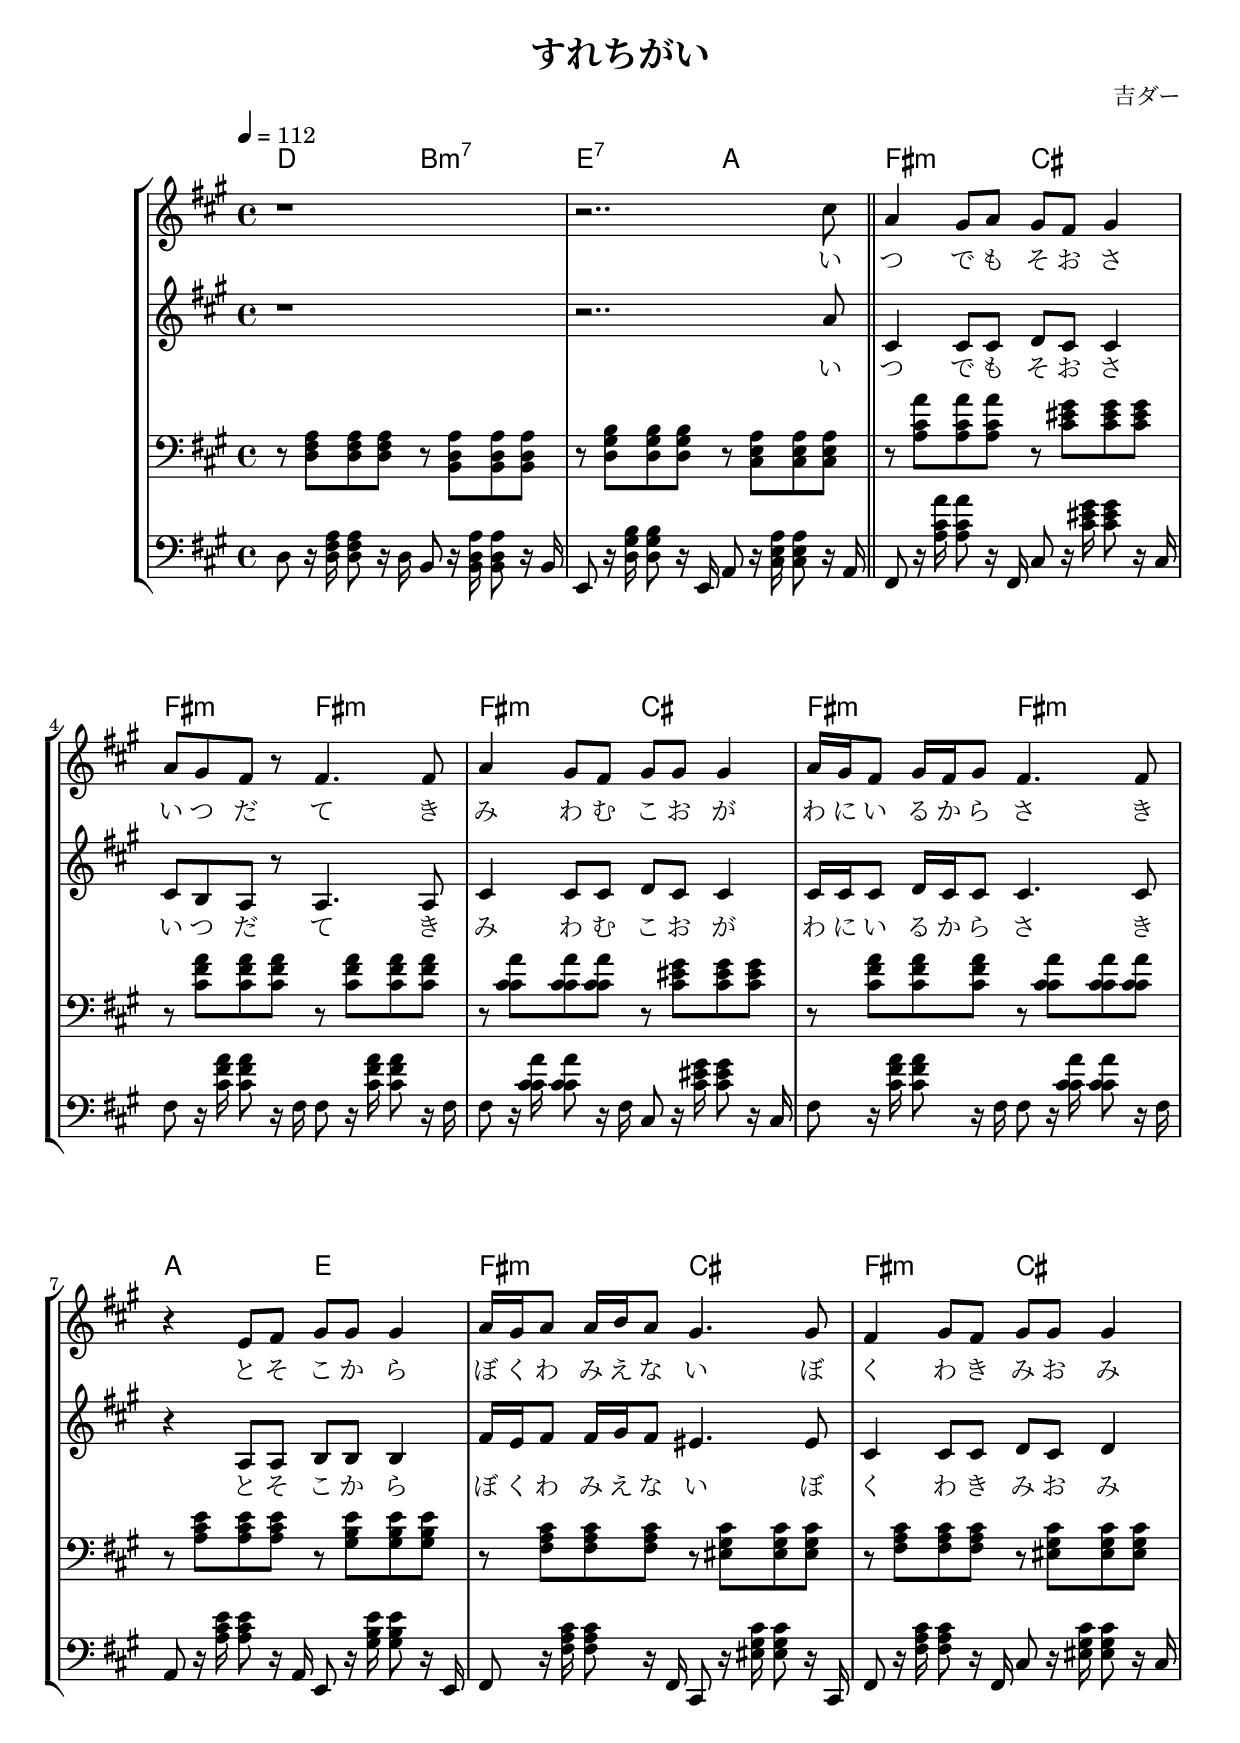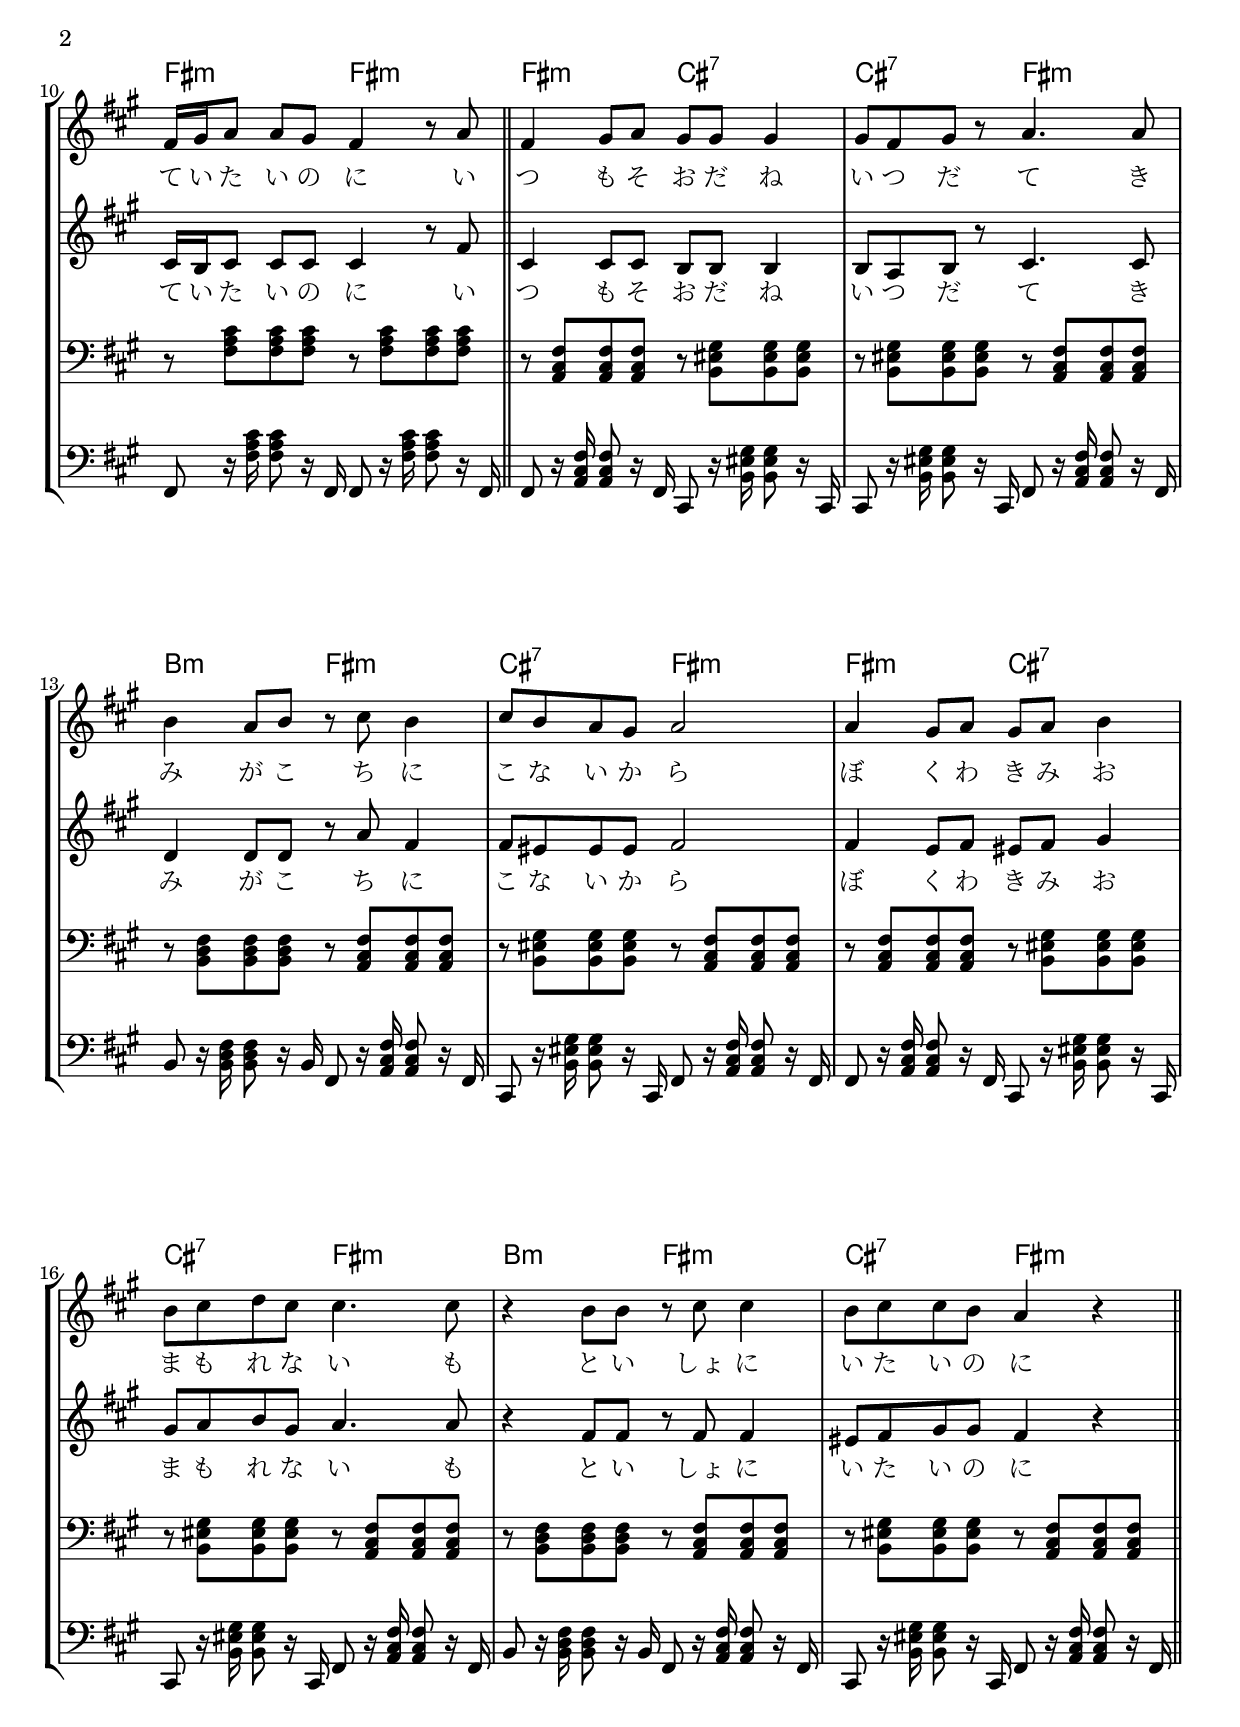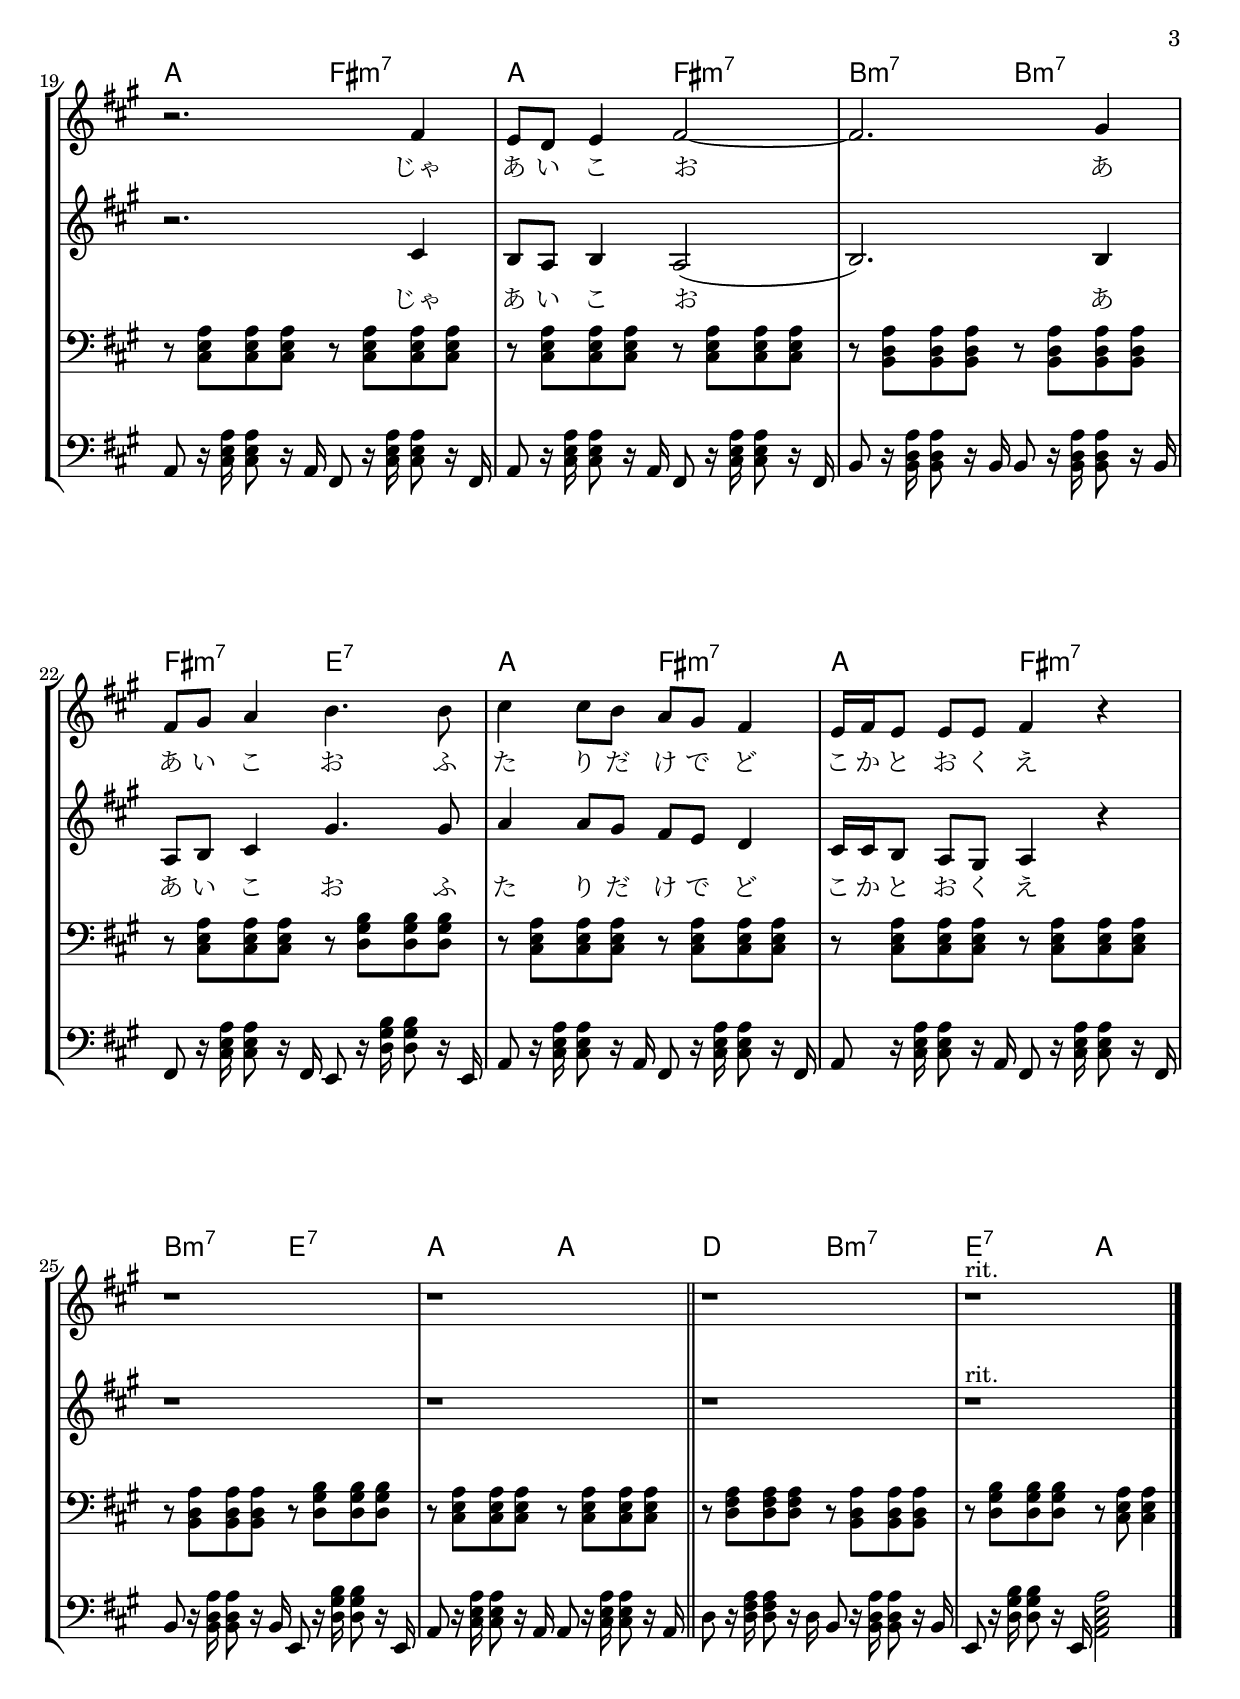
\version "2.12.1"

\header {
	title = \markup {すれちがい}
	composer = \markup \center-column {吉ダー}
}

harmony = \chordmode {
	d2 b:min7 e:7 a 

	fis:m cis fis:m fis:m fis:m cis fis:m fis:m a e fis:m cis fis:m cis fis:m fis:m 

	fis:m cis:7 cis:7 fis:m b:m fis:m cis:7 fis:m fis:m cis:7 cis:7 fis:m b:m fis:m cis:7 fis:m 

	a fis:min7 a fis:min7 b:min7 b:min7 fis:min7 e:7 a fis:min7 a fis:min7 b:min7 e:7 a a 

	d b:min7 e:7 a 
}

melody = {
	\key a \major
	\tempo 4 = 112
	r1 | r2.. 
	\set Staff.midiInstrument = #"fss0.35"
	cis''8 
	a'4  gis'8  a'8  gis'8  fis'8  gis'4 
	a'8  gis'8  fis'8  r8  fis'4.  fis'8 
	a'4  gis'8  fis'8  gis'8  gis'8  gis'4 
	a'16  gis'16  fis'8  gis'16  fis'16  gis'8  fis'4.  fis'8 
	r4  e'8  fis'8  gis'8  gis'8  gis'4 
	a'16  gis'16  a'8  a'16  b'16  a'8  gis'4.  gis'8 
	fis'4  gis'8  fis'8  gis'8  gis'8  gis'4 
	fis'16  gis'16  a'8  a'8  gis'8  fis'4  	r8 	\set Staff.midiInstrument = #"mmi0.42"
	a'8 
	fis'4  gis'8  a'8  gis'8  gis'8  gis'4 
	gis'8  fis'8  gis'8  r8  a'4.  a'8 
	b'4  a'8  b'8  r8  cis''8  b'4 
	cis''8  b'8  a'8  gis'8  a'2 
	a'4  gis'8  a'8  gis'8  a'8  b'4 
	b'8  cis''8  d''8  cis''8  cis''4.  cis''8 
	r4  b'8  b'8  r8  cis''8  cis''4 
	b'8  cis''8  cis''8  b'8  a'4  	r4 	\set Staff.midiInstrument = #"mmi0.38"
	r2. fis'4 
	e'8  d'8  e'4  fis'2~ 
	fis'2.  gis'4 
	fis'8  gis'8  a'4  b'4.  b'8 
	cis''4  cis''8  b'8  a'8  gis'8  fis'4 
	e'16  fis'16  e'8  e'8  e'8  fis'4  	r4 r1 r1 	r1 | r1^"rit." \bar "|."
}

words = \lyricmode {
	
	い  つ  で  も  そ  お  さ  い  つ  だ  て  き  み  わ  む  こ  お  が  わ  に  い  る  か  ら  さ  き  と  そ  こ  か  ら  ぼ  く  わ  み  え  な  い  ぼ  く  わ  き  み  お  み  て  い  た  い  の  に  
	い  つ  も  そ  お  だ  ね  い  つ  だ  て  き  み  が  こ  ち  に  こ  な  い  か  ら  ぼ  く  わ  き  み  お  ま  も  れ  な  い  も  と  い  しょ  に  い  た  い  の  に  
	じゃ  あ  い  こ  お  あ  あ  い  こ  お  ふ  た  り  だ  け  で  ど  こ  か  と  お  く  え  
	
}

secondmelody = {
	\key a \major
	\tempo 4 = 112
	r1 | r2.. 
	\set Staff.midiInstrument = #"fss0.35"
	a'8 
	cis'4  cis'8  cis'8  d'8  cis'8  cis'4 
	cis'8  b8  a8  r8  a4.  a8 
	cis'4  cis'8  cis'8  d'8  cis'8  cis'4 
	cis'16  cis'16  cis'8  d'16  cis'16  cis'8  cis'4.  cis'8 
	r4  a8  a8  b8  b8  b4 
	fis'16  e'16  fis'8  fis'16  gis'16  fis'8  eis'4.  eis'8 
	cis'4  cis'8  cis'8  d'8  cis'8  d'4 
	cis'16  b16  cis'8  cis'8  cis'8  cis'4  	r8 	\set Staff.midiInstrument = #"mmi0.42"
	fis'8 
	cis'4  cis'8  cis'8  b8  b8  b4 
	b8  a8  b8  r8  cis'4.  cis'8 
	d'4  d'8  d'8  r8  a'8  fis'4 
	fis'8  eis'8  eis'8  eis'8  fis'2 
	fis'4  e'8  fis'8  eis'8  fis'8  gis'4 
	gis'8  a'8  b'8  gis'8  a'4.  a'8 
	r4  fis'8  fis'8  r8  fis'8  fis'4 
	eis'8  fis'8  gis'8  gis'8  fis'4  	r4 	\set Staff.midiInstrument = #"mmi0.38"
	r2. cis'4 
	b8  a8  b4  a2 
	(b2.)  b4 
	a8  b8  cis'4  gis'4.  gis'8 
	a'4  a'8  gis'8  fis'8  e'8  d'4 
	cis'16  cis'16  b8  a8  gis8  a4  	r4 r1 r1 	r1 | r1^"rit." \bar "|."
}

secondwords = \lyricmode {
	
	い  つ  で  も  そ  お  さ  い  つ  だ  て  き  み  わ  む  こ  お  が  わ  に  い  る  か  ら  さ  き  と  そ  こ  か  ら  ぼ  く  わ  み  え  な  い  ぼ  く  わ  き  み  お  み  て  い  た  い  の  に  
	い  つ  も  そ  お  だ  ね  い  つ  だ  て  き  み  が  こ  ち  に  こ  な  い  か  ら  ぼ  く  わ  き  み  お  ま  も  れ  な  い  も  と  い  しょ  に  い  た  い  の  に  
	じゃ  あ  い  こ  お  あ  あ  い  こ  お  ふ  た  り  だ  け  で  ど  こ  か  と  お  く  え  
	
}

tempochange = {
	\tempo 4 = 112
	r1 | r1 \bar "||"
	\tempo 4 = 112
	r1 | r1 | r1 | r1 | r1 | r1 | r1 | r1 \bar "||"
	\tempo 4 = 112
	r1 | r1 | r1 | r1 | r1 | r1 | r1 | r1 \bar "||"
	\tempo 4 = 112
	r1 | r1 | r1 | r1 | r1 | r1 | r1 | r1 \bar "||"
	\tempo 4 = 112
	r1 | \tempo 4 = 84 r2 \tempo 4 = 74 r2 \bar "|."
}

mainacc = {
	\clef bass
	\set Staff.midiInstrument = #"Electric Guitar (clean)"
	\key a \major
	\tempo 4 = 112
	r8 <d fis a>8 <d fis a>8 <d fis a>8
	r8 <b, d a>8 <b, d a>8 <b, d a>8
	r8 <d gis b>8 <d gis b>8 <d gis b>8
	r8 <cis e a>8 <cis e a>8 <cis e a>8
	\bar "||"

	\set Staff.midiInstrument = #"Electric Guitar (clean)"
	r8 <cis' a a'>8 <cis' a a'>8 <cis' a a'>8
	r8 <cis' eis' gis'>8 <cis' eis' gis'>8 <cis' eis' gis'>8
	r8 <cis' fis' a'>8 <cis' fis' a'>8 <cis' fis' a'>8
	r8 <cis' fis' a'>8 <cis' fis' a'>8 <cis' fis' a'>8
	r8 <cis' cis' a'>8 <cis' cis' a'>8 <cis' cis' a'>8
	r8 <cis' eis' gis'>8 <cis' eis' gis'>8 <cis' eis' gis'>8
	r8 <cis' fis' a'>8 <cis' fis' a'>8 <cis' fis' a'>8
	r8 <cis' cis' a'>8 <cis' cis' a'>8 <cis' cis' a'>8
	r8 <a cis' e'>8 <a cis' e'>8 <a cis' e'>8
	r8 <gis b e'>8 <gis b e'>8 <gis b e'>8
	r8 <fis a cis'>8 <fis a cis'>8 <fis a cis'>8
	r8 <eis gis cis'>8 <eis gis cis'>8 <eis gis cis'>8
	r8 <fis a cis'>8 <fis a cis'>8 <fis a cis'>8
	r8 <eis gis cis'>8 <eis gis cis'>8 <eis gis cis'>8
	r8 <fis a cis'>8 <fis a cis'>8 <fis a cis'>8
	r8 <fis a cis'>8 <fis a cis'>8 <fis a cis'>8
	\bar "||"

	\set Staff.midiInstrument = #"Electric Guitar (clean)"
	r8 <a, cis fis>8 <a, cis fis>8 <a, cis fis>8
	r8 <b, eis gis>8 <b, eis gis>8 <b, eis gis>8
	r8 <b, eis gis>8 <b, eis gis>8 <b, eis gis>8
	r8 <a, cis fis>8 <a, cis fis>8 <a, cis fis>8
	r8 <b, d fis>8 <b, d fis>8 <b, d fis>8
	r8 <a, cis fis>8 <a, cis fis>8 <a, cis fis>8
	r8 <b, eis gis>8 <b, eis gis>8 <b, eis gis>8
	r8 <a, cis fis>8 <a, cis fis>8 <a, cis fis>8
	r8 <a, cis fis>8 <a, cis fis>8 <a, cis fis>8
	r8 <b, eis gis>8 <b, eis gis>8 <b, eis gis>8
	r8 <b, eis gis>8 <b, eis gis>8 <b, eis gis>8
	r8 <a, cis fis>8 <a, cis fis>8 <a, cis fis>8
	r8 <b, d fis>8 <b, d fis>8 <b, d fis>8
	r8 <a, cis fis>8 <a, cis fis>8 <a, cis fis>8
	r8 <b, eis gis>8 <b, eis gis>8 <b, eis gis>8
	r8 <a, cis fis>8 <a, cis fis>8 <a, cis fis>8
	\bar "||"

	\set Staff.midiInstrument = #"Electric Guitar (clean)"
	r8 <cis e a>8 <cis e a>8 <cis e a>8
	r8 <cis e a>8 <cis e a>8 <cis e a>8
	r8 <cis e a>8 <cis e a>8 <cis e a>8
	r8 <cis e a>8 <cis e a>8 <cis e a>8
	r8 <b, d a>8 <b, d a>8 <b, d a>8
	r8 <b, d a>8 <b, d a>8 <b, d a>8
	r8 <cis e a>8 <cis e a>8 <cis e a>8
	r8 <d gis b>8 <d gis b>8 <d gis b>8
	r8 <cis e a>8 <cis e a>8 <cis e a>8
	r8 <cis e a>8 <cis e a>8 <cis e a>8
	r8 <cis e a>8 <cis e a>8 <cis e a>8
	r8 <cis e a>8 <cis e a>8 <cis e a>8
	r8 <b, d a>8 <b, d a>8 <b, d a>8
	r8 <d gis b>8 <d gis b>8 <d gis b>8
	r8 <cis e a>8 <cis e a>8 <cis e a>8
	r8 <cis e a>8 <cis e a>8 <cis e a>8
	\bar "||"

	\set Staff.midiInstrument = #"Electric Guitar (clean)"
	r8 <d fis a>8 <d fis a>8 <d fis a>8
	r8 <b, d a>8 <b, d a>8 <b, d a>8
	r8 <d gis b>8 <d gis b>8 <d gis b>8
	r8 <cis e a>8 <cis e a>4
	\bar "|."
}

subacc = {
	\clef bass
	\set Staff.midiInstrument = #"Synth Bass 2"
	\key a \major
	\tempo 4 = 112
	d8 r16 <d fis a>16 <d fis a>8 r16 d16
	b,8 r16 <b, d a>16 <b, d a>8 r16 b,16
	e,8 r16 <d gis b>16 <d gis b>8 r16 e,16
	a,8 r16 <cis e a>16 <cis e a>8 r16 a,16
	\bar "||"

	\set Staff.midiInstrument = #"Synth Bass 2"
	fis,8 r16 <cis' a a'>16 <cis' a a'>8 r16 fis,16
	cis8 r16 <cis' eis' gis'>16 <cis' eis' gis'>8 r16 cis16
	fis8 r16 <cis' fis' a'>16 <cis' fis' a'>8 r16 fis16
	fis8 r16 <cis' fis' a'>16 <cis' fis' a'>8 r16 fis16
	fis8 r16 <cis' cis' a'>16 <cis' cis' a'>8 r16 fis16
	cis8 r16 <cis' eis' gis'>16 <cis' eis' gis'>8 r16 cis16
	fis8 r16 <cis' fis' a'>16 <cis' fis' a'>8 r16 fis16
	fis8 r16 <cis' cis' a'>16 <cis' cis' a'>8 r16 fis16
	a,8 r16 <a cis' e'>16 <a cis' e'>8 r16 a,16
	e,8 r16 <gis b e'>16 <gis b e'>8 r16 e,16
	fis,8 r16 <fis a cis'>16 <fis a cis'>8 r16 fis,16
	cis,8 r16 <eis gis cis'>16 <eis gis cis'>8 r16 cis,16
	fis,8 r16 <fis a cis'>16 <fis a cis'>8 r16 fis,16
	cis8 r16 <eis gis cis'>16 <eis gis cis'>8 r16 cis16
	fis,8 r16 <fis a cis'>16 <fis a cis'>8 r16 fis,16
	fis,8 r16 <fis a cis'>16 <fis a cis'>8 r16 fis,16
	\bar "||"

	\set Staff.midiInstrument = #"Synth Bass 2"
	fis,8 r16 <a, cis fis>16 <a, cis fis>8 r16 fis,16
	cis,8 r16 <b, eis gis>16 <b, eis gis>8 r16 cis,16
	cis,8 r16 <b, eis gis>16 <b, eis gis>8 r16 cis,16
	fis,8 r16 <a, cis fis>16 <a, cis fis>8 r16 fis,16
	b,8 r16 <b, d fis>16 <b, d fis>8 r16 b,16
	fis,8 r16 <a, cis fis>16 <a, cis fis>8 r16 fis,16
	cis,8 r16 <b, eis gis>16 <b, eis gis>8 r16 cis,16
	fis,8 r16 <a, cis fis>16 <a, cis fis>8 r16 fis,16
	fis,8 r16 <a, cis fis>16 <a, cis fis>8 r16 fis,16
	cis,8 r16 <b, eis gis>16 <b, eis gis>8 r16 cis,16
	cis,8 r16 <b, eis gis>16 <b, eis gis>8 r16 cis,16
	fis,8 r16 <a, cis fis>16 <a, cis fis>8 r16 fis,16
	b,8 r16 <b, d fis>16 <b, d fis>8 r16 b,16
	fis,8 r16 <a, cis fis>16 <a, cis fis>8 r16 fis,16
	cis,8 r16 <b, eis gis>16 <b, eis gis>8 r16 cis,16
	fis,8 r16 <a, cis fis>16 <a, cis fis>8 r16 fis,16
	\bar "||"

	\set Staff.midiInstrument = #"Synth Bass 2"
	a,8 r16 <cis e a>16 <cis e a>8 r16 a,16
	fis,8 r16 <cis e a>16 <cis e a>8 r16 fis,16
	a,8 r16 <cis e a>16 <cis e a>8 r16 a,16
	fis,8 r16 <cis e a>16 <cis e a>8 r16 fis,16
	b,8 r16 <b, d a>16 <b, d a>8 r16 b,16
	b,8 r16 <b, d a>16 <b, d a>8 r16 b,16
	fis,8 r16 <cis e a>16 <cis e a>8 r16 fis,16
	e,8 r16 <d gis b>16 <d gis b>8 r16 e,16
	a,8 r16 <cis e a>16 <cis e a>8 r16 a,16
	fis,8 r16 <cis e a>16 <cis e a>8 r16 fis,16
	a,8 r16 <cis e a>16 <cis e a>8 r16 a,16
	fis,8 r16 <cis e a>16 <cis e a>8 r16 fis,16
	b,8 r16 <b, d a>16 <b, d a>8 r16 b,16
	e,8 r16 <d gis b>16 <d gis b>8 r16 e,16
	a,8 r16 <cis e a>16 <cis e a>8 r16 a,16
	a,8 r16 <cis e a>16 <cis e a>8 r16 a,16
	\bar "||"

	\set Staff.midiInstrument = #"Synth Bass 2"
	d8 r16 <d fis a>16 <d fis a>8 r16 d16
	b,8 r16 <b, d a>16 <b, d a>8 r16 b,16
	e,8 r16 <d gis b>16 <d gis b>8 r16 e,16
	<a, cis e a>2
	\bar "|."
}

percA = {
	\drummode {
	r8 hho8 hho8 hho8 hho8 hho8 hho8 hho8  |hho8 hho8 hho2.  \bar "||"
	r8 hho8 hho8 hho8 hho8 hho8 hho8 hho8  |hho8 hho8 hho8 hho8 hho8 hho8 hho8 hho8  |r8 hho8 hho8 hho8 hho8 hho8 hho8 hho8  |hho8 hho8 hho8 hho8 hho2  |r8 hho8 hho8 hho8 hho8 hho8 hho8 hho8  |hho8 hho8 hho8 hho8 hho8 hho8 hho8 hho8  |r8 hho8 hho8 hho8 hho8 hho8 hho8 hho8  |hho8 hho8 hho2.  \bar "||"
	r8 hho8 hho8 hho8 hho8 hho8 hho8 hho8  |hho8 hho8 hho8 hho8 hho8 hho8 hho8 hho8  |r8 hho8 hho8 hho8 hho8 hho8 hho8 hho8  |hho8 hho8 hho8 hho8 hho2  |r8 hho8 hho8 hho8 hho8 hho8 hho8 hho8  |hho8 hho8 hho8 hho8 hho8 hho8 hho8 hho8  |r8 hho8 hho8 hho8 hho8 hho8 hho8 hho8  |hho8 hho8 hho2.  \bar "||"
	cymc1  |r1  |r1  |r1  |cymc1  |r1  |r1  |r1  \bar "||"
	r8 hho8 hho8 hho8 hho8 hho8 hho8 hho8  |hho8 hho8 hho2.  \bar "|."
	}
}

percB = {
	\drummode {
	r8 sn4 sn4 sn4 sn8  |r8 sn8. sn16 sn8 sn16 sn16 sn16 sn8. sn8  \bar "||"
	r8 sn4 sn4 sn4 sn8  |r8 sn4 sn4 sn4 sn8  |r8 sn4 sn4 sn4 sn8  |r8 sn4 sn8 sn8 sn16 sn4 r16  |r8 sn4 sn4 sn4 sn8  |r8 sn4 sn4 sn4 sn8  |r8 sn4 sn4 sn4 sn8  |r8 sn8. sn16 sn8 sn16 sn16 sn16 sn8. sn8  \bar "||"
	r8 sn4 sn4 sn4 sn8  |r8 sn4 sn4 sn4 sn8  |r8 sn4 sn4 sn4 sn8  |r8 sn4 sn8 sn8 sn16 sn4 r16  |r8 sn4 sn4 sn4 sn8  |r8 sn4 sn4 sn4 sn8  |r8 sn4 sn4 sn4 sn8  |r8 sn8. sn16 sn8 sn16 sn16 sn16 sn8. sn8  \bar "||"
	r8 hho8 hho8 hho8 hho8 hho8 hho8 hho8  |hho8 hho8 hho8 hho8 hho8 hho8 hho8 hho8  |hho8 hho8 hho8 hho8 hho8 hho8 hho8 hho8  |hho8 hho8 hho8 hho8 hho8 hho4.  |r8 hho8 hho8 hho8 hho8 hho8 hho8 hho8  |hho8 hho8 hho8 hho8 hho8 hho8 hho8 hho8  |hho8 hho8 hho8 hho8 hho8 hho8 hho8 hho8  |hho8 hho8 hho8 hho8 hho8 hho4.  \bar "||"
	r8 sn4 sn4 sn4 sn8  |r8 sn8. sn16 sn8 sn16 sn16 sn16 sn8. sn8  \bar "|."
	}
}

percC = {
	\drummode {
	bd4 bd4 bd8. bd8 bd8.  |bd8 bd8 bd8. bd8. bd8 bd8 bd8  \bar "||"
	bd4 bd4 bd8. bd8 bd8.  |bd4 bd4 bd8. bd8 bd8.  |bd4 bd4 bd8. bd8 bd8.  |bd4 bd4 r16 bd4. r16  |bd4 bd4 bd8. bd8 bd8.  |bd4 bd4 bd8. bd8 bd8.  |bd4 bd4 bd8. bd8 bd8.  |bd8 bd8 bd8. bd8. bd8 bd8 bd8  \bar "||"
	bd4 bd4 bd8. bd8 bd8.  |bd4 bd4 bd8. bd8 bd8.  |bd4 bd4 bd8. bd8 bd8.  |bd4 bd4 r16 bd4. r16  |bd4 bd4 bd8. bd8 bd8.  |bd4 bd4 bd8. bd8 bd8.  |bd4 bd4 bd8. bd8 bd8.  |bd8 bd8 bd8. bd8. bd8 bd8 bd8  \bar "||"
	r1  |r1  |r1  |r2. hh4  |r1  |r1  |r1  |r2. hh4  \bar "||"
	bd4 bd4 bd8. bd8 bd8.  |bd8 bd8 bd8. bd8. bd8 bd8 bd8  \bar "|."
	}
}

percD = {
	\drummode {
	cymc1  |r1  \bar "||"
	cymc1  |r1  |cymc1  |r1  |cymc1  |r1  |cymc1  |r1  \bar "||"
	cymc1  |r1  |cymc1  |r1  |cymc1  |r1  |cymc1  |r1  \bar "||"
	r8 sn4 sn4 sn4 sn8  |r8 sn4 sn4 sn4 sn8  |r8 sn4 sn4 sn4 sn8  |r8 sn4 sn4 sn8. sn16 sn16 sn16  |r8 sn4 sn4 sn4 sn8  |r8 sn4 sn4 sn4 sn8  |r8 sn4 sn4 sn4 sn8  |r8 sn4 sn4 sn8. sn16 sn16 sn16  \bar "||"
	cymc1  |r1  \bar "|."
	}
}

percE = {
	\drummode {
	r1 |r1 \bar "||"
	r1 |r1 |r1 |r2. tommh16 tommh8.  |r1 |r1 |r1 |r2. tommh16 tommh8.  \bar "||"
	r1 |r1 |r1 |r2. tommh16 tommh8.  |r1 |r1 |r1 |r2. tommh16 tommh8.  \bar "||"
	bd4 bd16 bd8. bd8. bd8 bd8.  |bd4 bd16 bd8. bd16 bd8 bd8 bd8.  |bd4 bd16 bd8. bd8. bd8 bd8.  |bd4 bd16 bd8. bd16 bd8. bd4  |bd4 bd16 bd8. bd8. bd8 bd8.  |bd4 bd16 bd8. bd16 bd8 bd8 bd8.  |bd4 bd16 bd8. bd8. bd8 bd8.  |bd4 bd16 bd8. bd16 bd8. bd4  \bar "||"
	r1 |r1 \bar "|."
	}
}

percF = {
	\drummode {
	r1 |r2. r8 tomfh8  \bar "||"
	r1 |r1 |r1 |r2. r8 tomfh16 tomfh16  |r1 |r1 |r1 |r2. r8 tomfh8  \bar "||"
	r1 |r1 |r1 |r2. r8 tomfh16 tomfh16  |r1 |r1 |r1 |r2. r8 tomfh8  \bar "||"
	r1 | r1 | r1 | r1 | r1 | r1 | r1 | r1 \bar "||"
	r1 |r2. r8 tomfh8  \bar "|."
	}
}

percG = {
	\drummode {
	r1 |r2. tomml16 tomml8.  \bar "||"
	r1 |r1 |r1 |r1 |r1 |r1 |r1 |r2. tomml16 tomml8.  \bar "||"
	r1 |r1 |r1 |r1 |r1 |r1 |r1 |r2. tomml16 tomml8.  \bar "||"
	r1 | r1 | r1 | r1 | r1 | r1 | r1 | r1 \bar "||"
	r1 |r2. tomml16 tomml8.  \bar "|."
	}
}

\score {
	<<
		\new StaffGroup <<
			\new ChordNames {\harmony}
			\new Voice = "melody" {\melody}
			\new Lyrics \lyricsto "melody" \words
			\new Voice = "secondmelody" {\secondmelody}
			\new Lyrics \lyricsto "secondmelody" \secondwords
			\new Staff = "mainacc" {\mainacc}
			\new Staff = "subacc" {\subacc}
		>>
	>>
	\layout { }
}
